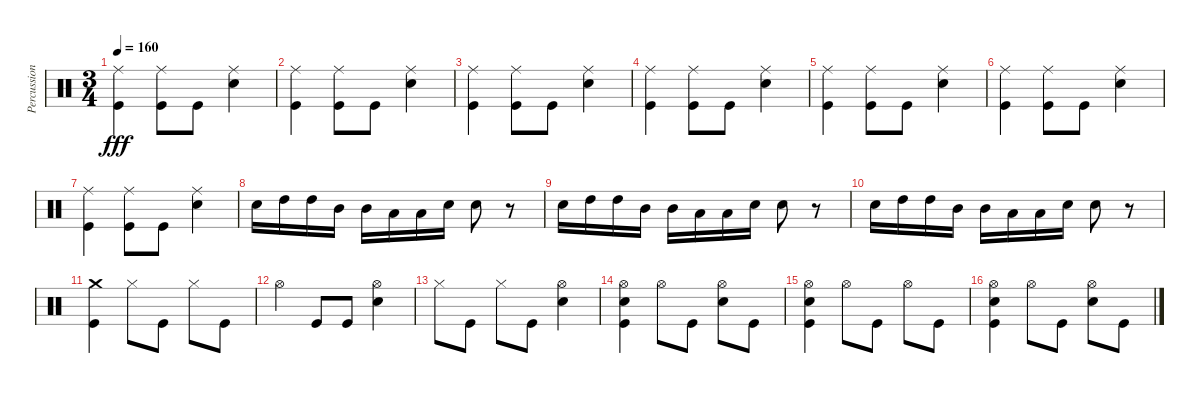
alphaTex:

\track ("Percussions" "Percussion") {instrument percussion}
\staff {score}
\articulation defaults
\ts (3 4)
\tempo 160
\clef neutral
\ks c
("Ride (middle)" "Kick (hit)").4{dy fff} ("Ride (middle)" "Kick (hit)").8 "Kick (hit)".8 ("Ride (middle)" "Electric Snare (hit)").4 |
("Ride (middle)" "Kick (hit)").4 ("Ride (middle)" "Kick (hit)").8 "Kick (hit)".8 ("Ride (middle)" "Electric Snare (hit)").4 |
("Ride (middle)" "Kick (hit)").4 ("Ride (middle)" "Kick (hit)").8 "Kick (hit)".8 ("Ride (middle)" "Electric Snare (hit)").4 |
("Ride (middle)" "Kick (hit)").4 ("Ride (middle)" "Kick (hit)").8 "Kick (hit)".8 ("Ride (middle)" "Electric Snare (hit)").4 |
("Ride (middle)" "Kick (hit)").4 ("Ride (middle)" "Kick (hit)").8 "Kick (hit)".8 ("Ride (middle)" "Electric Snare (hit)").4 |
("Ride (middle)" "Kick (hit)").4 ("Ride (middle)" "Kick (hit)").8 "Kick (hit)".8 ("Ride (middle)" "Electric Snare (hit)").4 |
("Ride (middle)" "Kick (hit)").4 ("Ride (middle)" "Kick (hit)").8 "Kick (hit)".8 ("Ride (middle)" "Electric Snare (hit)").4 |
"Electric Snare (hit)".16 "High Tom (hit)".16 "High Tom (hit)".16 "Mid Tom (hit)".16 "Mid Tom (hit)".16 "Low Tom (hit)".16 "Low Tom (hit)".16 "Electric Snare (hit)".16 "Electric Snare (hit)".8 r.8 |
"Electric Snare (hit)".16 "High Tom (hit)".16 "High Tom (hit)".16 "Mid Tom (hit)".16 "Mid Tom (hit)".16 "Low Tom (hit)".16 "Low Tom (hit)".16 "Electric Snare (hit)".16 "Electric Snare (hit)".8 r.8 |
"Electric Snare (hit)".16 "High Tom (hit)".16 "High Tom (hit)".16 "Mid Tom (hit)".16 "Mid Tom (hit)".16 "Low Tom (hit)".16 "Low Tom (hit)".16 "Electric Snare (hit)".16 "Electric Snare (hit)".8 r.8 |
("Crash medium (hit)" "Kick (hit)").4 "Hi-Hat (closed)".8 "Kick (hit)".8 "Hi-Hat (closed)".8 "Kick (hit)".8 |
"Hi-Hat (open)".4 "Kick (hit)".8 "Kick (hit)".8 ("Hi-Hat (open)" "Electric Snare (hit)").4 |
"Hi-Hat (closed)".8 "Kick (hit)".8 "Hi-Hat (closed)".8 "Kick (hit)".8 ("Hi-Hat (open)" "Electric Snare (hit)").4 |
("Hi-Hat (open)" "Electric Snare (hit)" "Kick (hit)").4 "Hi-Hat (open)".8 "Kick (hit)".8 ("Hi-Hat (open)" "Electric Snare (hit)").8 "Kick (hit)".8 |
("Hi-Hat (open)" "Electric Snare (hit)" "Kick (hit)").4 "Hi-Hat (open)".8 "Kick (hit)".8 "Hi-Hat (open)".8 "Kick (hit)".8 |
("Hi-Hat (open)" "Electric Snare (hit)" "Kick (hit)").4 "Hi-Hat (open)".8 "Kick (hit)".8 ("Hi-Hat (open)" "Electric Snare (hit)").8 "Kick (hit)".8
